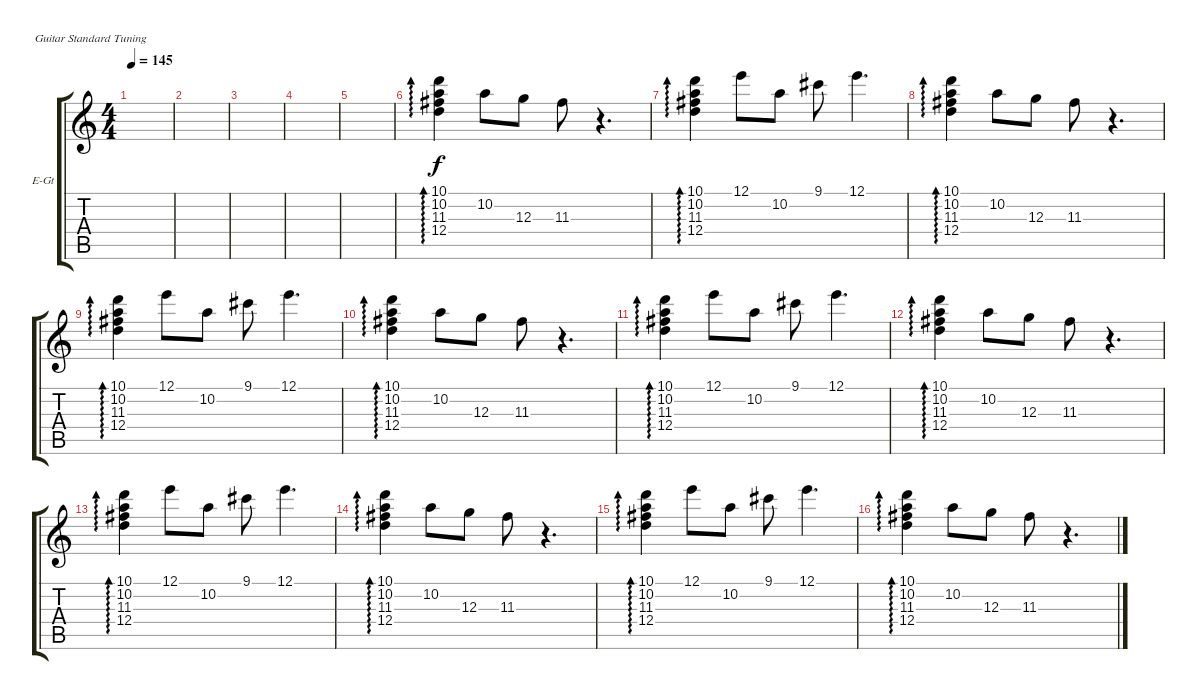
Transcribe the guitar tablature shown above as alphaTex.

\defaultSystemsLayout 4
\bracketExtendMode groupsimilarinstruments
\firstSystemTrackNameOrientation horizontal
\otherSystemsTrackNameOrientation horizontal
\track ("Guitar 3" "E-Gt") {instrument electricguitarclean}
\staff {score tabs}
\tuning (E4 B3 G3 D3 A2 E2)
\ts (4 4)
\ac
\tempo 145
\clef g2
\ks c
|
|
|
|
|
(10.1 10.2 11.3 12.4).4{ad 0} 10.2.8 12.3.8 11.3.8 r.4{d} |
(10.1 10.2 11.3 12.4).4{ad 0} 12.1.8 10.2.8 9.1.8 12.1.4{d} |
(10.1 10.2 11.3 12.4).4{ad 0} 10.2.8 12.3.8 11.3.8 r.4{d} |
(10.1 10.2 11.3 12.4).4{ad 0} 12.1.8 10.2.8 9.1.8 12.1.4{d} |
(10.1 10.2 11.3 12.4).4{ad 0} 10.2.8 12.3.8 11.3.8 r.4{d} |
(10.1 10.2 11.3 12.4).4{ad 0} 12.1.8 10.2.8 9.1.8 12.1.4{d} |
(10.1 10.2 11.3 12.4).4{ad 0} 10.2.8 12.3.8 11.3.8 r.4{d} |
(10.1 10.2 11.3 12.4).4{ad 0} 12.1.8 10.2.8 9.1.8 12.1.4{d} |
(10.1 10.2 11.3 12.4).4{ad 0} 10.2.8 12.3.8 11.3.8 r.4{d} |
(10.1 10.2 11.3 12.4).4{ad 0} 12.1.8 10.2.8 9.1.8 12.1.4{d} |
(10.1 10.2 11.3 12.4).4{ad 0} 10.2.8 12.3.8 11.3.8 r.4{d}
